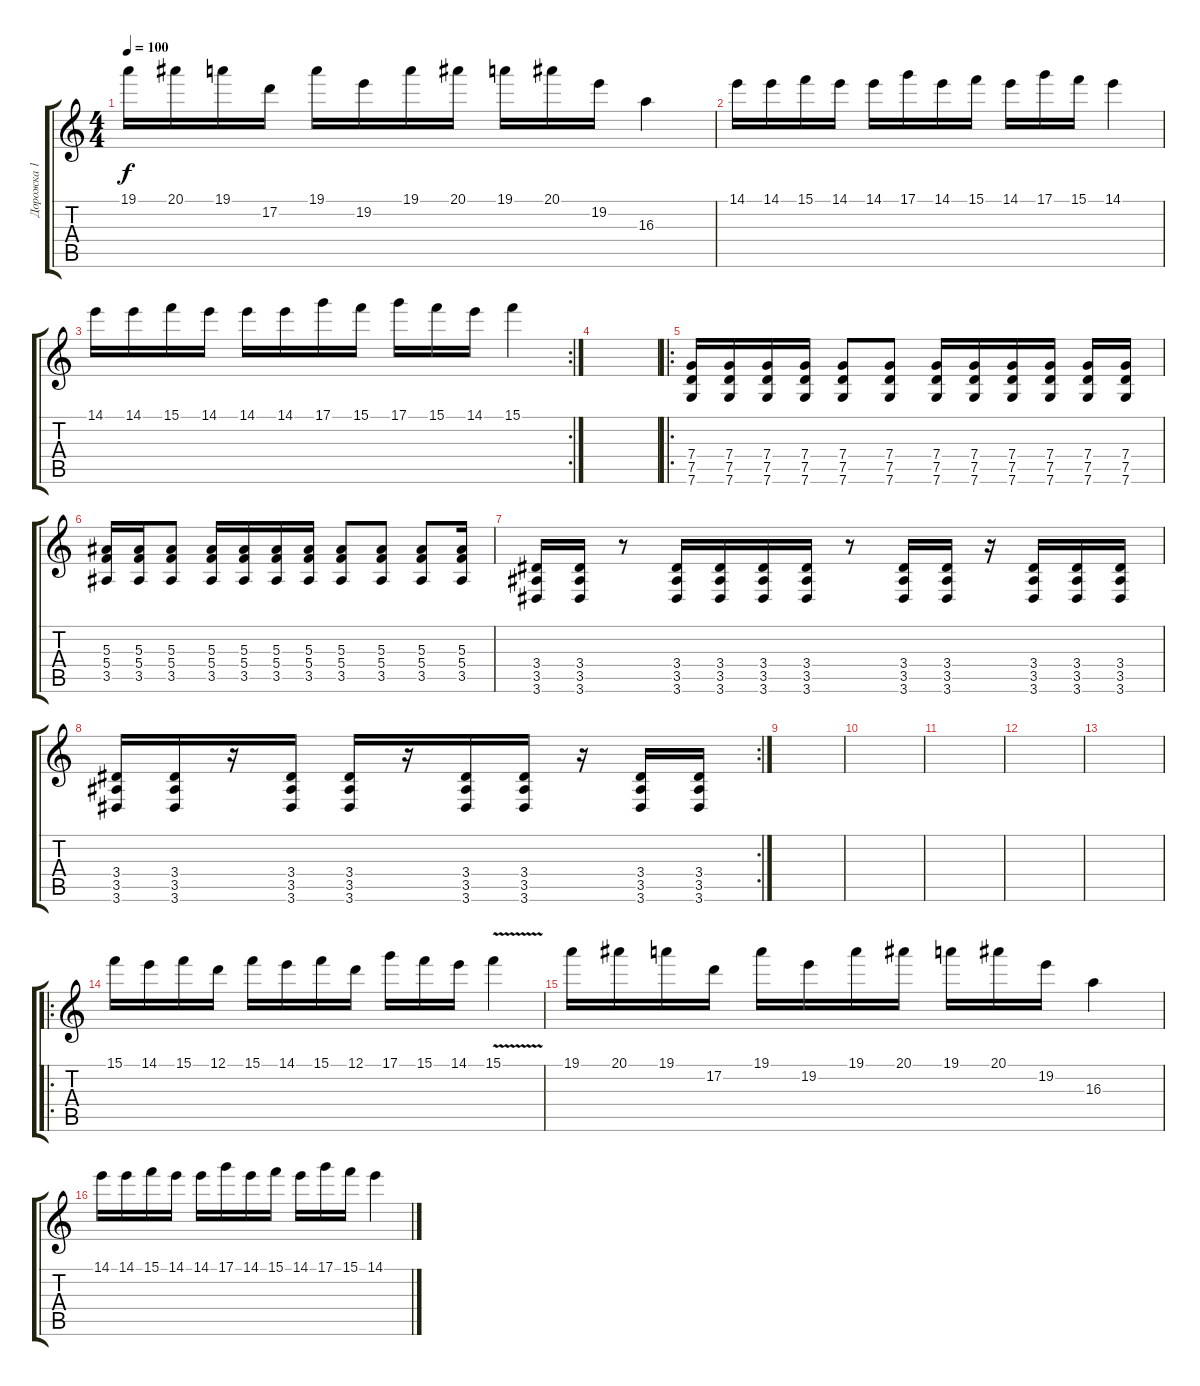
\track ("Дорожка 1" "Дорожка 1") {instrument distortionguitar}
\staff {score tabs}
\tuning (D4 A3 F3 C3 G2 C2) {hide}
\ts (4 4)
\tempo 100
\clef g2
\ks c
19.1.16{dy f} 20.1.16 19.1.16 17.2.16 19.1.16 19.2.16 19.1.16 20.1.16 19.1.16 20.1.16 19.2.16 16.3.4 |
14.1.16 14.1.16 15.1.16 14.1.16 14.1.16 17.1.16 14.1.16 15.1.16 14.1.16 17.1.16 15.1.16 14.1.4 |
\rc 2
14.1.16 14.1.16 15.1.16 14.1.16 14.1.16 14.1.16 17.1.16 15.1.16 17.1.16 15.1.16 14.1.16 15.1.4 |
|
\ro
(7.4 7.5 7.6).16 (7.4 7.5 7.6).16 (7.4 7.5 7.6).16 (7.4 7.5 7.6).16 (7.4 7.5 7.6).8 (7.4 7.5 7.6).8 (7.4 7.5 7.6).16 (7.4 7.5 7.6).16 (7.4 7.5 7.6).16 (7.4 7.5 7.6).16 (7.4 7.5 7.6).16 (7.4 7.5 7.6).16 |
(5.3 5.4 3.5).16 (5.3 5.4 3.5).16 (5.3 5.4 3.5).8 (5.3 5.4 3.5).16 (5.3 5.4 3.5).16 (5.3 5.4 3.5).16 (5.3 5.4 3.5).16 (5.3 5.4 3.5).8 (5.3 5.4 3.5).8 (5.3 5.4 3.5).8 (5.3 5.4 3.5).16 |
(3.4 3.5 3.6).16 (3.4 3.5 3.6).16 r.8 (3.4 3.5 3.6).16 (3.4 3.5 3.6).16 (3.4 3.5 3.6).16 (3.4 3.5 3.6).16 r.8 (3.4 3.5 3.6).16 (3.4 3.5 3.6).16 r.16 (3.4 3.5 3.6).16 (3.4 3.5 3.6).16 (3.4 3.5 3.6).16 |
\rc 2
(3.4 3.5 3.6).16 (3.4 3.5 3.6).16 r.16 (3.4 3.5 3.6).16 (3.4 3.5 3.6).16 r.16 (3.4 3.5 3.6).16 (3.4 3.5 3.6).16 r.16 (3.4 3.5 3.6).16 (3.4 3.5 3.6).16 |
|
|
|
|
|
\ro
15.1.16 14.1.16 15.1.16 12.1.16 15.1.16 14.1.16 15.1.16 12.1.16 17.1.16 15.1.16 14.1.16 15.1{v}.4 |
19.1.16 20.1.16 19.1.16 17.2.16 19.1.16 19.2.16 19.1.16 20.1.16 19.1.16 20.1.16 19.2.16 16.3.4 |
14.1.16 14.1.16 15.1.16 14.1.16 14.1.16 17.1.16 14.1.16 15.1.16 14.1.16 17.1.16 15.1.16 14.1.4
